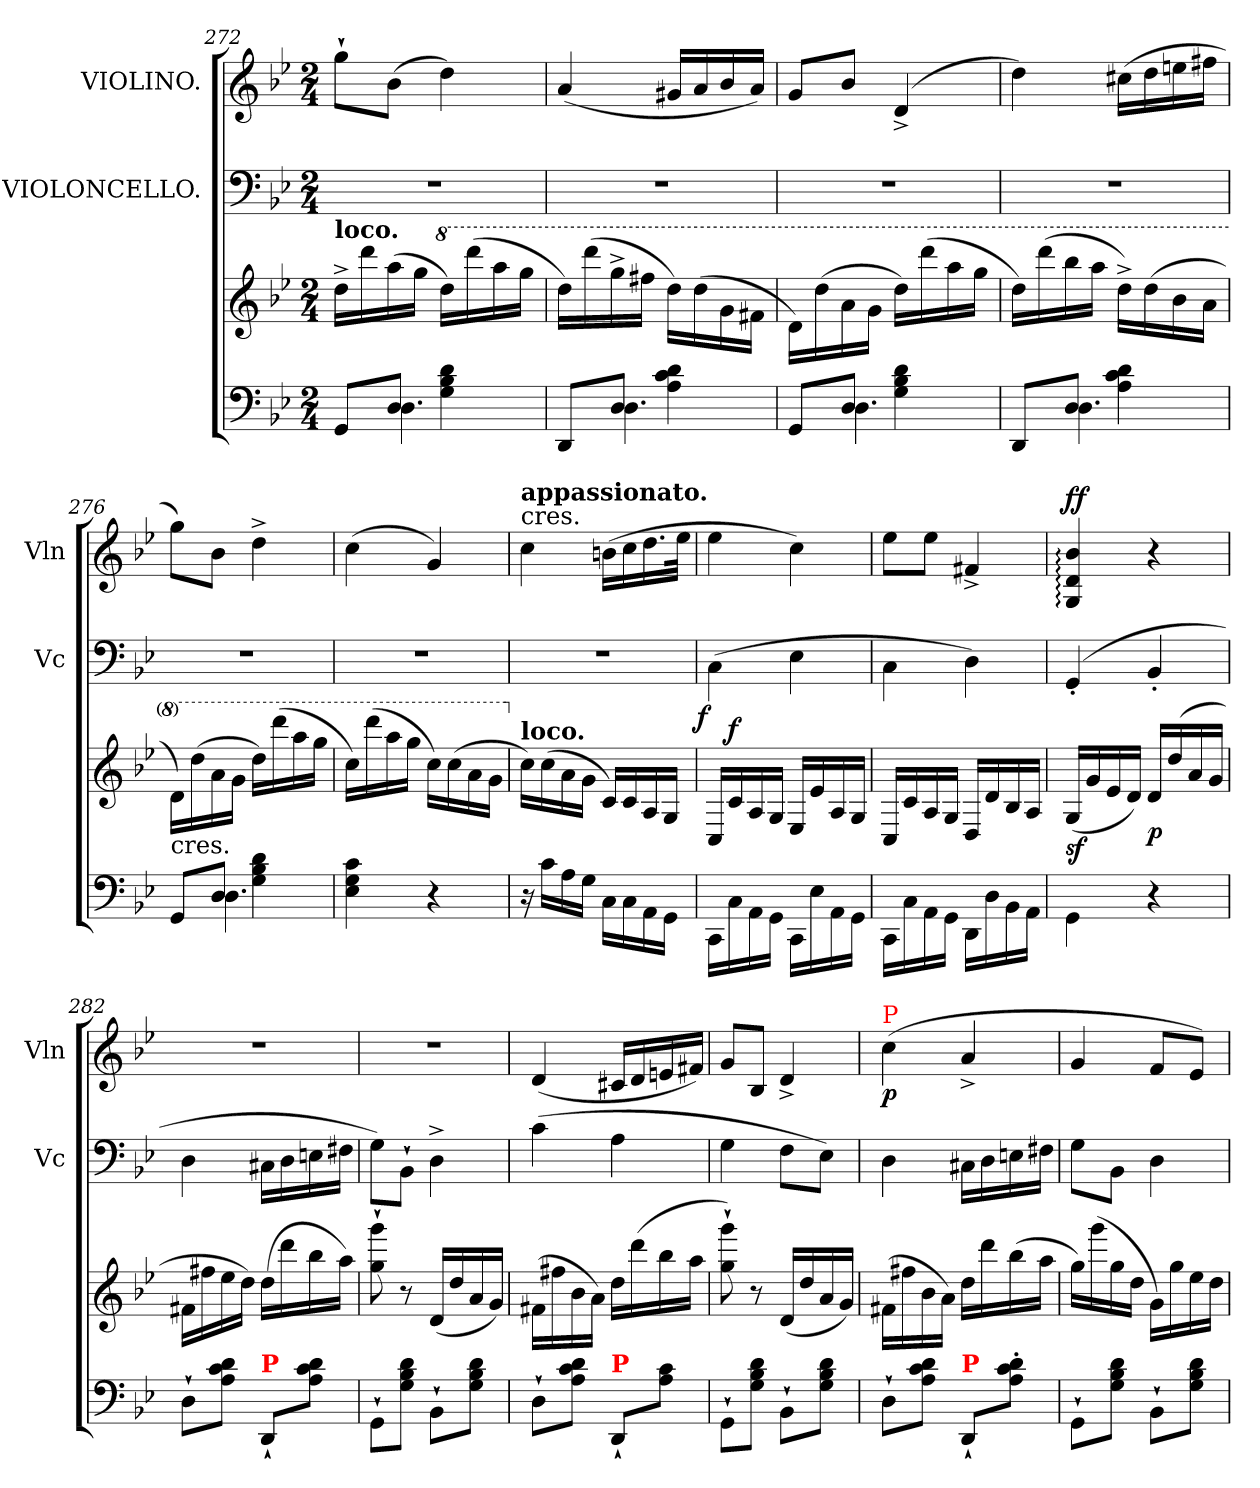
**kern	**kern	**dynam	**kern	**dynam	**kern	**dynam
*part3	*part3	*part3	*part2	*part2	*part1	*part1
*staff4	*staff3	*staff3/4	*staff2	*staff2	*staff1	*staff1
*	*	*	*I"VIOLONCELLO.	*	*I"VIOLINO.	*
*	*	*	*I'Vc	*	*I'Vln	*
*clefF4	*clefG2	*	*clefF4	*	*clefG2	*
*k[b-e-]	*k[b-e-]	*	*k[b-e-]	*	*k[b-e-]	*
*g:	*g:	*	*g:	*	*g:	*
*M2/4	*M2/4	*	*M2/4	*	*M2/4	*
=272	=272	=272	=272	=272	=272	=272
*^	*	*	*	*	*	*
!	!	!LO:TX:a:B:t=loco.	!	!	!	!	!
8GGL	8ryy	16dd^<LL	.	2r	.	8gg`>L	.
.	.	16ddd	.	.	.	.	.
8DJ	4.D	(>16aa	.	.	.	(>8b-J	.
.	.	16ggJJ	.	.	.	.	.
*	*	*8va	*	*	*	*	*
4d\ 4B-\ 4G\	.	16dddLL)	.	.	.	4dd)	.
.	.	(>16dddd	.	.	.	.	.
.	.	16aaa	.	.	.	.	.
.	.	16gggJJ	.	.	.	.	.
=273	=273	=273	=273	=273	=273	=273	=273
8DDL	8ryy	16dddLL)	.	2r	.	(<4a	.
.	.	(>16dddd	.	.	.	.	.
8DJ	4.D	16ggg^<	.	.	.	.	.
.	.	16fff#XJJ	.	.	.	.	.
4d\ 4c\ 4A\	.	16ddd\LL)	.	.	.	16g#XLL	.
.	.	(>16ddd	.	.	.	16a	.
.	.	16gg	.	.	.	16b-	.
.	.	16ff#XJJ	.	.	.	16aJJ)	.
=274	=274	=274	=274	=274	=274	=274	=274
8GGL	8ryy	16dd\LL)	.	2r	.	8gL	.
.	.	(>16ddd	.	.	.	.	.
8DJ	4.D	16aa	.	.	.	8b-J	.
.	.	16ggJJ	.	.	.	.	.
4d\ 4B-\ 4G\	.	16dddLL)	.	.	.	(>4d^<	.
.	.	(>16dddd	.	.	.	.	.
.	.	16aaa	.	.	.	.	.
.	.	16gggJJ	.	.	.	.	.
=275	=275	=275	=275	=275	=275	=275	=275
8DDL	8ryy	16dddLL)	.	2r	.	4dd)	.
.	.	(>16dddd	.	.	.	.	.
8DJ	4.D	16bbb-	.	.	.	.	.
.	.	16aaaJJ	.	.	.	.	.
4d\ 4c\ 4A\	.	16ddd^<LL)	.	.	.	(>16cc#XLL	.
.	.	(>16ddd	.	.	.	16dd	.
.	.	16bb-	.	.	.	16een	.
.	.	16aaJJ	.	.	.	16ff#XJJ	.
=276	=276	=276	=276	=276	=276	=276	=276
!	!	!LO:TX:c:t=cres.	!	!	!	!	!
8GGL	8ryy	16dd\LL)	.	2r	.	8ggL)	.
.	.	(>16ddd	.	.	.	.	.
8DJ	4.D	16aa	.	.	.	8b-J	.
.	.	16ggJJ	.	.	.	.	.
4d\ 4B-\ 4G\	.	16dddLL)	.	.	.	4dd^<	.
.	.	(>16dddd	.	.	.	.	.
.	.	16aaa	.	.	.	.	.
.	.	16gggJJ	.	.	.	.	.
*v	*v	*	*	*	*	*	*
=277	=277	=277	=277	=277	=277	=277
4c 4G 4E-	16cccLL)	.	2r	.	(>4cc	.
.	(>16dddd	.	.	.	.	.
.	16aaa	.	.	.	.	.
.	16gggJJ	.	.	.	.	.
4r	16ccc\LL)	.	.	.	4g)	.
.	(>16ccc	.	.	.	.	.
.	16aa	.	.	.	.	.
.	16ggJJ	.	.	.	.	.
=278	=278	=278	=278	=278	=278	=278
*	*X8va	*	*	*	*	*
!	!	!	!	!	!LO:TX:t=cres.	!
!	!	!	!	!	!LO:TX:a:B:t=appassionato.	!
!	!LO:TX:a:B:t=loco.	!	!	!	!	!
16r	16cc\LL)	.	2r	.	4cc	.
16cLL	(>16cc	.	.	.	.	.
16A	16a	.	.	.	.	.
16GJJ	16gJJ	.	.	.	.	.
16C\LL	16c/LL)	.	.	.	(>16bnLL	.
16C\	16c/	.	.	.	16cc	.
16AA\	16A/	.	.	.	16.dd	.
16GG\JJ	16G/JJ	.	.	.	.	.
.	.	.	.	.	32ee-JJk	.
=279	=279	=279	=279	=279	=279	=279
!	!	!	!	!LO:DY:b:rj	!	!
16CC\LL	16C/LL	.	(>4C\	f	4ee-	.
!	!	!LO:DY:a	!	!	!	!
16C\	16c/	f	.	.	.	.
16AA\	16A/	.	.	.	.	.
16GG\JJ	16G/JJ	.	.	.	.	.
16CC\LL	16E-/LL	.	4E-	.	4cc)	.
16E-\	16e-/	.	.	.	.	.
16AA\	16A/	.	.	.	.	.
16GG\JJ	16G/JJ	.	.	.	.	.
=280	=280	=280	=280	=280	=280	=280
16CC\LL	16C/LL	.	4C\	.	8ee-L	.
16C\	16c/	.	.	.	.	.
16AA\	16A/	.	.	.	8ee-J	.
16GG\JJ	16G/JJ	.	.	.	.	.
16DD\LL	16D/LL	.	4D\)	.	4f#X^<	.
16D\	16d/	.	.	.	.	.
16BB-\	16B-/	.	.	.	.	.
16AA\JJ	16A/JJ	.	.	.	.	.
=281	=281	=281	=281	=281	=281	=281
!	!	!	!	!	!	!LO:DY:a
4GG\	(<16G/LL	sf	(>4GG'<	.	4b-: 4d: 4G:	ff
.	16g	.	.	.	.	.
.	16e-	.	.	.	.	.
.	16dJJ)	.	.	.	.	.
4r	16dLL	p	4BB-'<	.	4r	.
.	(<16dd	.	.	.	.	.
.	16a	.	.	.	.	.
.	16gJJ	.	.	.	.	.
=282	=282	=282	=282	=282	=282	=282
8D`>L	16f#XLL	.	4D	.	2rdd	.
.	16ff#X	.	.	.	.	.
8d 8c 8AJ	16ee-	.	.	.	.	.
.	16ddJJ)	.	.	.	.	.
!LO:TX:a:B:color=red:t=P	!	!	!	!	!	!
8DD`</L	(>16ddLL	.	16C#XLL	.	.	.
.	16ddd	.	16D	.	.	.
8d\ 8c\ 8A\J	16bb-	.	16En	.	.	.
.	16aaJJ)	.	16F#XJJ	.	.	.
=283	=283	=283	=283	=283	=283	=283
8GG`>L	8ggg`> 8gg`>	.	8GL)	.	2rdd	.
8d 8B- 8GJ	8r	.	8BB-`>J	.	.	.
8BB-`>L	(<16dLL	.	4D^<	.	.	.
.	16dd	.	.	.	.	.
8d 8B- 8GJ	16a	.	.	.	.	.
.	16gJJ)	.	.	.	.	.
=284	=284	=284	=284	=284	=284	=284
8D`>L	(>16f#XLL	.	(>4c	.	(<4d	.
.	16ff#X	.	.	.	.	.
8d 8c 8AJ	16b-	.	.	.	.	.
.	16aJJ)	.	.	.	.	.
!LO:TX:a:B:color=red:t=P	!	!	!	!	!	!
8DD`</L	16ddLL	.	4A	.	16c#XLL	.
.	(>16ddd	.	.	.	16d	.
8c\ 8A\J	16bb-	.	.	.	16en	.
.	16aaJJ	.	.	.	16f#XJJ)	.
=285	=285	=285	=285	=285	=285	=285
8GG`>L	8ggg`< 8gg`<)	.	4G	.	8gL	.
8d 8B- 8GJ	8r	.	.	.	8B-J	.
8BB-`>L	(<16dLL	.	8FL	.	4d^<	.
.	16dd	.	.	.	.	.
8d 8B- 8GJ	16a	.	8E-J)	.	.	.
.	16gJJ)	.	.	.	.	.
=286	=286	=286	=286	=286	=286	=286
!	!	!	!	!	!LO:TX:a:color=red:t=P	!
8D`>L	(>16f#XLL	.	4D	.	(>4cc	p
.	16ff#X	.	.	.	.	.
8d 8c 8AJ	16b-	.	.	.	.	.
.	16aJJ)	.	.	.	.	.
!LO:TX:a:B:color=red:t=P	!	!	!	!	!	!
8DD`>/L	16ddLL	.	16C#XLL	.	4a^<	.
.	16ddd	.	16D	.	.	.
8d'>\ 8c'>\ 8A'>\J	(>16bb-	.	16En	.	.	.
.	16aaJJ	.	16F#XJJ	.	.	.
=287	=287	=287	=287	=287	=287	=287
8GG`>L	16ggLL)	.	8GL	.	4g	.
.	(>16ggg	.	.	.	.	.
8d 8B- 8GJ	16gg	.	8BB-J	.	.	.
.	16ddJJ	.	.	.	.	.
8BB-`>L	16gLL)	.	4D	.	8fL	.
.	16gg	.	.	.	.	.
8d 8B- 8GJ	16ee-	.	.	.	8e-J)	.
.	16ddJJ	.	.	.	.	.
=	=	=	=	=	=	=
*-	*-	*-	*-	*-	*-	*-
